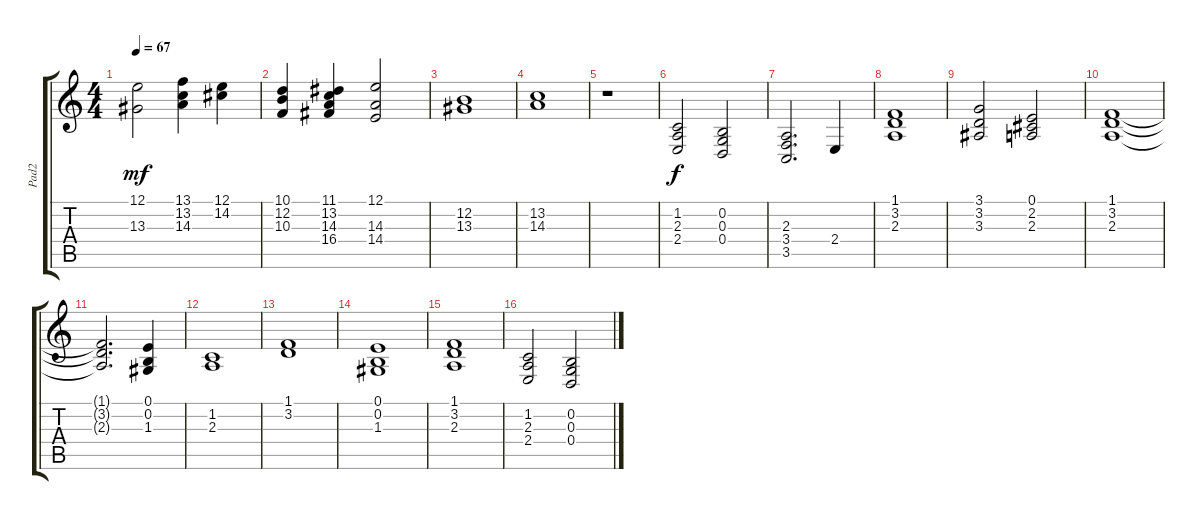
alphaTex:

\track ("Pad2" "Pad2") {instrument stringensemble2}
\staff {score tabs}
\tuning (E4 B3 G3 D3 A2 E2) {hide}
\ts (4 4)
\tempo 67
\clef g2
\ks c
(12.1 13.3).2{dy mf} (13.1 13.2 14.3).4 (12.1 14.2).4 |
(10.1 12.2 10.3).4 (11.1 13.2 14.3 16.4).4 (12.1 14.3 14.4).2 |
(12.2 13.3).1 |
(13.2 14.3).1 |
r.1 |
(1.2 2.3 2.4).2{dy f} (0.2 0.3 0.4).2 |
(2.3 3.4 3.5).2{d} 2.4.4 |
(1.1 3.2 2.3).1 |
(3.1 3.2 3.3).2 (0.1 2.2 2.3).2 |
(1.1 3.2 2.3).1 |
(1.1{t} 3.2{t} 2.3{t}).2{d} (0.1 0.2 1.3).4 |
(1.2 2.3).1 |
(1.1 3.2).1 |
(0.1 0.2 1.3).1 |
(1.1 3.2 2.3).1 |
(1.2 2.3 2.4).2 (0.2 0.3 0.4).2
